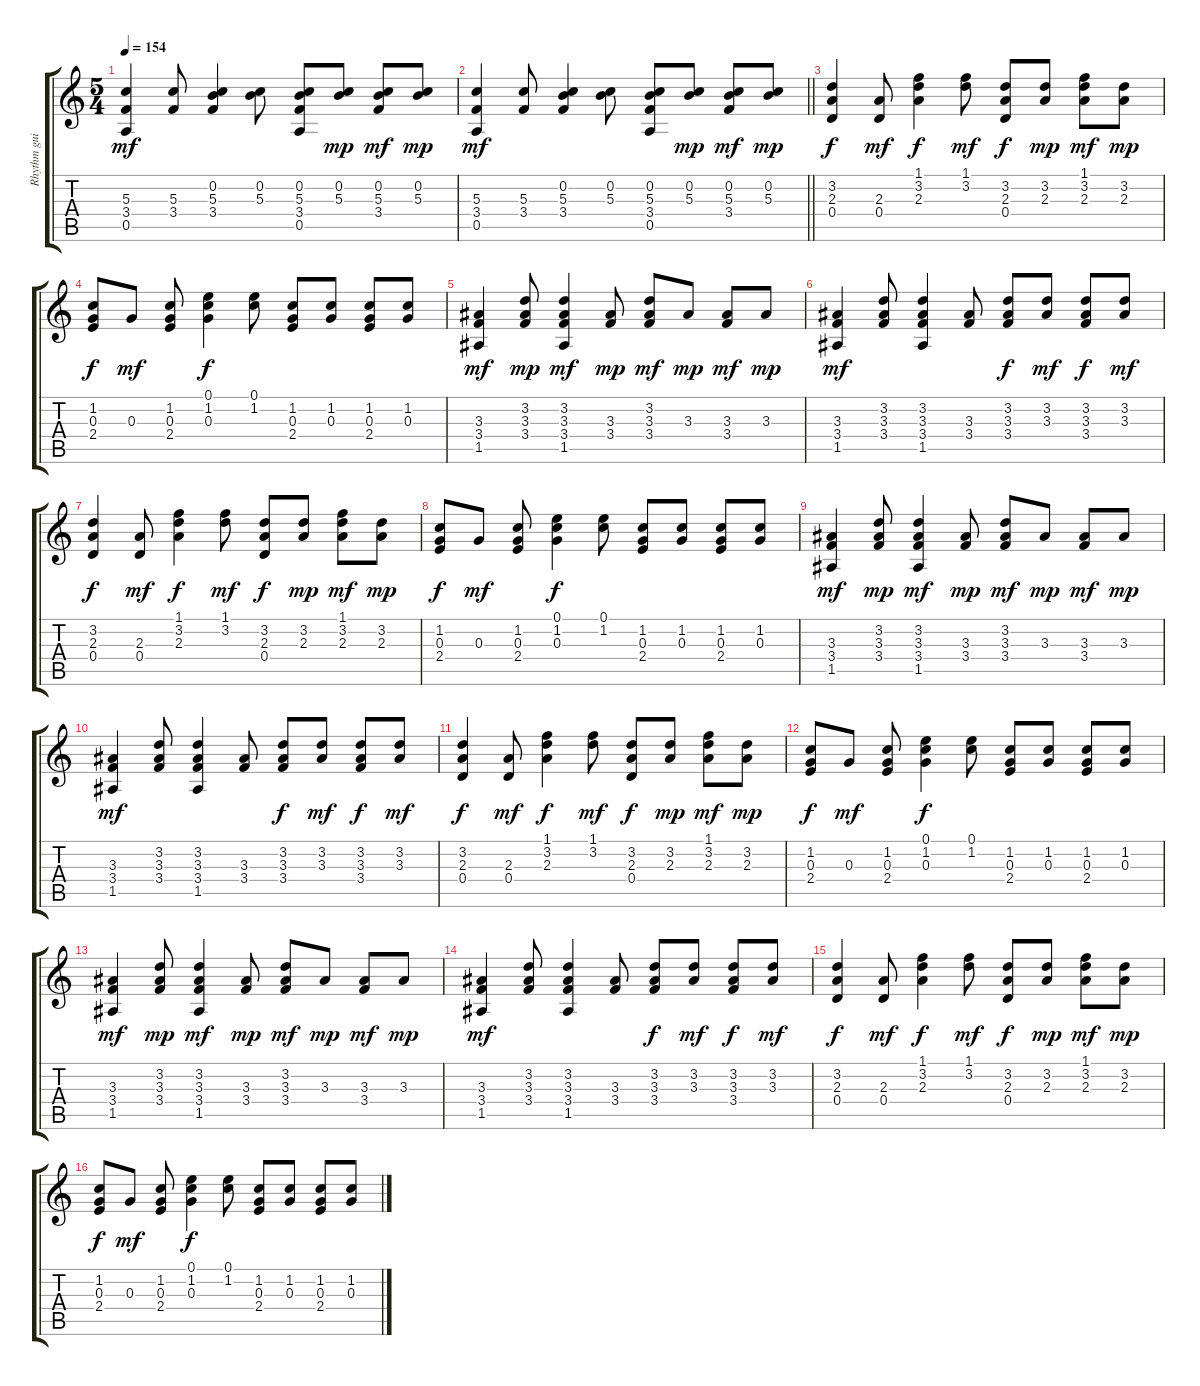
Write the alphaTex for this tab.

\track ("Rhythm guitar" "Rhythm gui") {instrument acousticguitarsteel}
\staff {score tabs}
\tuning (E4 B3 G3 D3 A2 E2) {hide}
\ts (5 4)
\tempo 154
\clef g2
\ks c
(5.3 3.4 0.5).4{dy mf} (5.3 3.4).8 (0.2 5.3 3.4).4 (0.2 5.3).8 (0.2 5.3 3.4 0.5).8 (0.2 5.3).8{dy mp} (0.2 5.3 3.4).8{dy mf} (0.2 5.3).8{dy mp} |
\barLineRight lightlight
(5.3 3.4 0.5).4{dy mf} (5.3 3.4).8 (0.2 5.3 3.4).4 (0.2 5.3).8 (0.2 5.3 3.4 0.5).8 (0.2 5.3).8{dy mp} (0.2 5.3 3.4).8{dy mf} (0.2 5.3).8{dy mp} |
(3.2 2.3 0.4).4{dy f} (2.3 0.4).8{dy mf} (1.1 3.2 2.3).4{dy f} (1.1 3.2).8{dy mf} (3.2 2.3 0.4).8{dy f} (3.2 2.3).8{dy mp} (1.1 3.2 2.3).8{dy mf} (3.2 2.3).8{dy mp} |
(1.2 0.3 2.4).8{dy f} 0.3.8{dy mf} (1.2 0.3 2.4).8 (0.1 1.2 0.3).4{dy f} (0.1 1.2).8 (1.2 0.3 2.4).8 (1.2 0.3).8 (1.2 0.3 2.4).8 (1.2 0.3).8 |
(3.3 3.4 1.5).4{dy mf} (3.2 3.3 3.4).8{dy mp} (3.2 3.3 3.4 1.5).4{dy mf} (3.3 3.4).8{dy mp} (3.2 3.3 3.4).8{dy mf} 3.3.8{dy mp} (3.3 3.4).8{dy mf} 3.3.8{dy mp} |
(3.3 3.4 1.5).4{dy mf} (3.2 3.3 3.4).8 (3.2 3.3 3.4 1.5).4 (3.3 3.4).8 (3.2 3.3 3.4).8{dy f} (3.2 3.3).8{dy mf} (3.2 3.3 3.4).8{dy f} (3.2 3.3).8{dy mf} |
(3.2 2.3 0.4).4{dy f} (2.3 0.4).8{dy mf} (1.1 3.2 2.3).4{dy f} (1.1 3.2).8{dy mf} (3.2 2.3 0.4).8{dy f} (3.2 2.3).8{dy mp} (1.1 3.2 2.3).8{dy mf} (3.2 2.3).8{dy mp} |
(1.2 0.3 2.4).8{dy f} 0.3.8{dy mf} (1.2 0.3 2.4).8 (0.1 1.2 0.3).4{dy f} (0.1 1.2).8 (1.2 0.3 2.4).8 (1.2 0.3).8 (1.2 0.3 2.4).8 (1.2 0.3).8 |
(3.3 3.4 1.5).4{dy mf} (3.2 3.3 3.4).8{dy mp} (3.2 3.3 3.4 1.5).4{dy mf} (3.3 3.4).8{dy mp} (3.2 3.3 3.4).8{dy mf} 3.3.8{dy mp} (3.3 3.4).8{dy mf} 3.3.8{dy mp} |
(3.3 3.4 1.5).4{dy mf} (3.2 3.3 3.4).8 (3.2 3.3 3.4 1.5).4 (3.3 3.4).8 (3.2 3.3 3.4).8{dy f} (3.2 3.3).8{dy mf} (3.2 3.3 3.4).8{dy f} (3.2 3.3).8{dy mf} |
(3.2 2.3 0.4).4{dy f} (2.3 0.4).8{dy mf} (1.1 3.2 2.3).4{dy f} (1.1 3.2).8{dy mf} (3.2 2.3 0.4).8{dy f} (3.2 2.3).8{dy mp} (1.1 3.2 2.3).8{dy mf} (3.2 2.3).8{dy mp} |
(1.2 0.3 2.4).8{dy f} 0.3.8{dy mf} (1.2 0.3 2.4).8 (0.1 1.2 0.3).4{dy f} (0.1 1.2).8 (1.2 0.3 2.4).8 (1.2 0.3).8 (1.2 0.3 2.4).8 (1.2 0.3).8 |
(3.3 3.4 1.5).4{dy mf} (3.2 3.3 3.4).8{dy mp} (3.2 3.3 3.4 1.5).4{dy mf} (3.3 3.4).8{dy mp} (3.2 3.3 3.4).8{dy mf} 3.3.8{dy mp} (3.3 3.4).8{dy mf} 3.3.8{dy mp} |
(3.3 3.4 1.5).4{dy mf} (3.2 3.3 3.4).8 (3.2 3.3 3.4 1.5).4 (3.3 3.4).8 (3.2 3.3 3.4).8{dy f} (3.2 3.3).8{dy mf} (3.2 3.3 3.4).8{dy f} (3.2 3.3).8{dy mf} |
(3.2 2.3 0.4).4{dy f} (2.3 0.4).8{dy mf} (1.1 3.2 2.3).4{dy f} (1.1 3.2).8{dy mf} (3.2 2.3 0.4).8{dy f} (3.2 2.3).8{dy mp} (1.1 3.2 2.3).8{dy mf} (3.2 2.3).8{dy mp} |
(1.2 0.3 2.4).8{dy f} 0.3.8{dy mf} (1.2 0.3 2.4).8 (0.1 1.2 0.3).4{dy f} (0.1 1.2).8 (1.2 0.3 2.4).8 (1.2 0.3).8 (1.2 0.3 2.4).8 (1.2 0.3).8
